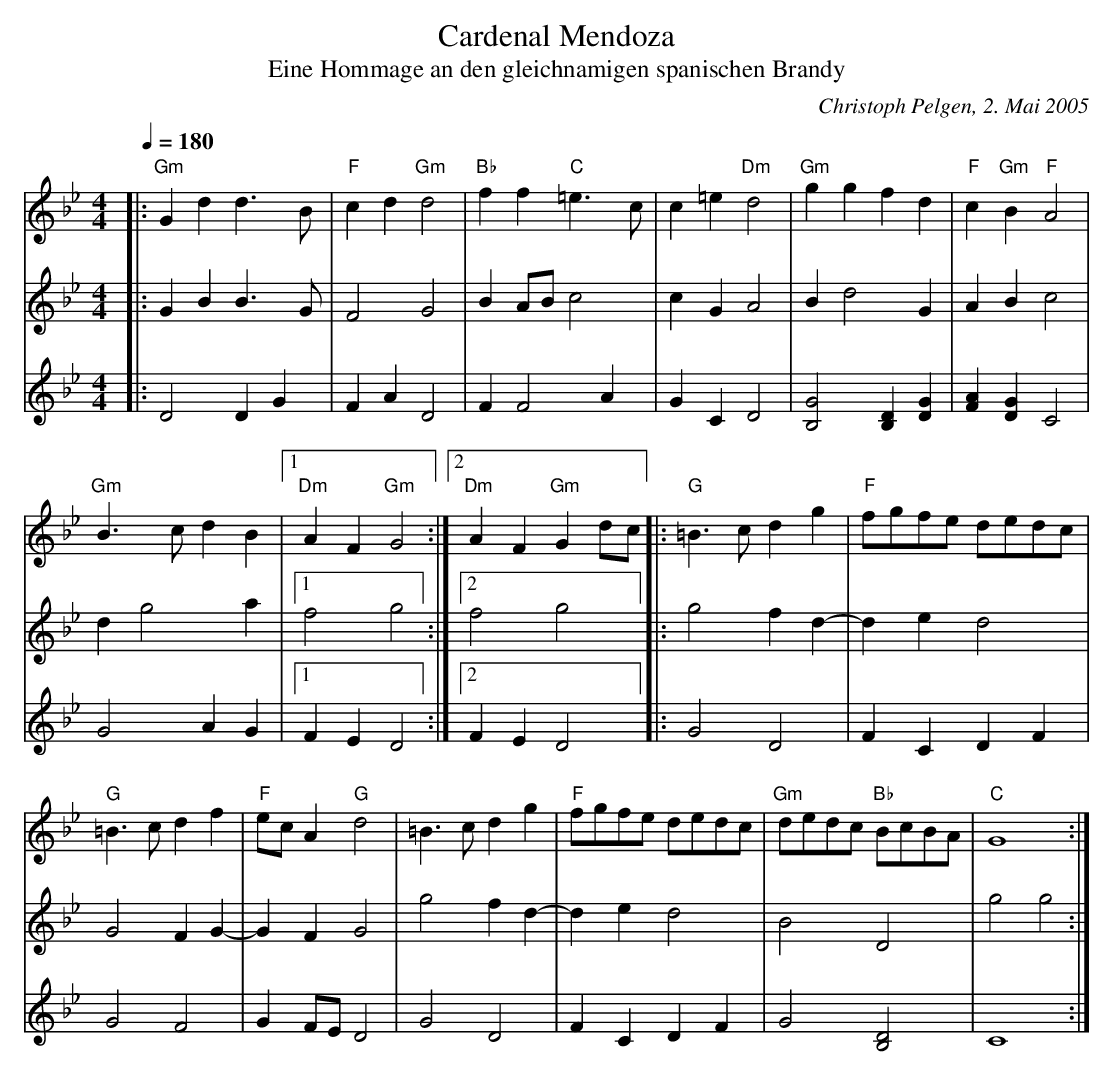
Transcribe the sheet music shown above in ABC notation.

X:1
T:Cardenal Mendoza
T:Eine Hommage an den gleichnamigen spanischen Brandy
C:Christoph Pelgen, 2. Mai 2005
M:4/4
L:1/4
Q:1/4=180
K:Gm
V:1
|:"Gm"G d d>B|"F"c d "Gm"d2|"Bb"f f "C"=e>c|c =e "Dm"d2|"Gm"g g f d|"F"c "Gm"B "F"A2|!
"Gm"B>c d B|1 "Dm"A F "Gm"G2:|2"Dm"A F "Gm"G d/c/|:"G"=B>c d g|"F"f/g/f/e/ d/e/d/c/|!
"G"=B>c d f|"F"e/c/ A "G"d2|=B>c d g|"F"f/g/f/e/ d/e/d/c/|"Gm"d/e/d/c/ "Bb"B/c/B/A/|"C"G4:|!
V:2
|:G B B>G|F2 G2|B A/B/ c2|c G A2|B d2 G|A B c2|!
d g2 a|1 f2 g2:|2 f2 g2 |:g2 f d|-d e d2|!
G2 F G|-G F G2|g2 f d|-d e d2|B2 D2|g2 g2:|!
V:3
|:D2 D G|F A D2|F F2 A|GC D2|[G2B,2][DB,][GD]|[AF][GD]C2|!
G2 A G|1 F E D2:|2 F E D2 |:G2 D2|F C D F|!
G2 F2|G F/E/ D2|G2 D2|F C D F|G2 [D2B,2]|C4:|
